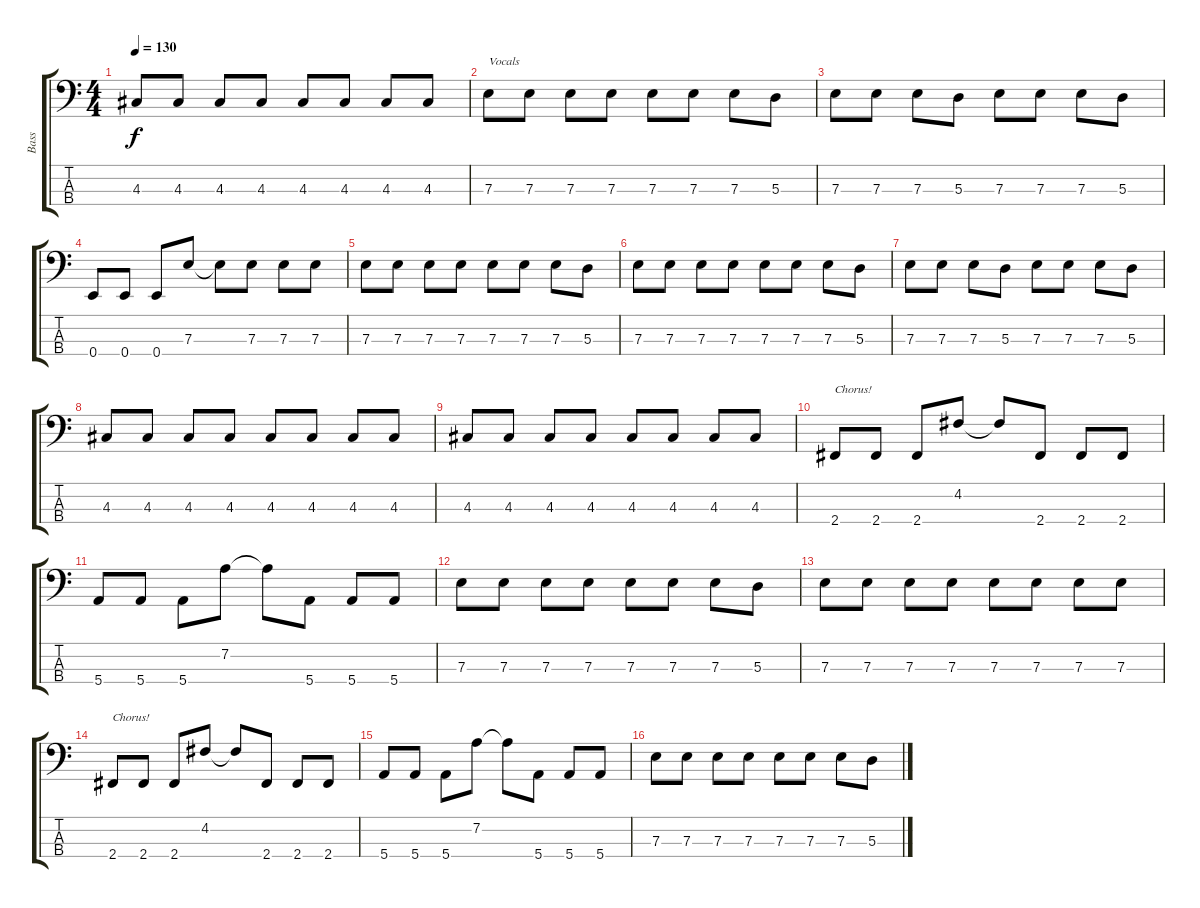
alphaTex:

\track ("Bass" "Bass") {instrument distortionguitar}
\staff {score tabs}
\tuning (G2 D2 A1 E1) {hide}
\ts (4 4)
\tempo 130
\clef f4
\ks c
4.3.8{dy f} 4.3.8 4.3.8 4.3.8 4.3.8 4.3.8 4.3.8 4.3.8 |
7.3.8{txt "Vocals"} 7.3.8 7.3.8 7.3.8 7.3.8 7.3.8 7.3.8 5.3.8 |
7.3.8 7.3.8 7.3.8 5.3.8 7.3.8 7.3.8 7.3.8 5.3.8 |
0.4.8 0.4.8 0.4.8 7.3.8 7.3{t}.8 7.3.8 7.3.8 7.3.8 |
7.3.8 7.3.8 7.3.8 7.3.8 7.3.8 7.3.8 7.3.8 5.3.8 |
7.3.8 7.3.8 7.3.8 7.3.8 7.3.8 7.3.8 7.3.8 5.3.8 |
7.3.8 7.3.8 7.3.8 5.3.8 7.3.8 7.3.8 7.3.8 5.3.8 |
4.3.8 4.3.8 4.3.8 4.3.8 4.3.8 4.3.8 4.3.8 4.3.8 |
4.3.8 4.3.8 4.3.8 4.3.8 4.3.8 4.3.8 4.3.8 4.3.8 |
2.4.8{txt "Chorus!"} 2.4.8 2.4.8 4.2.8 4.2{t}.8 2.4.8 2.4.8 2.4.8 |
5.4.8 5.4.8 5.4.8 7.2.8 7.2{t}.8 5.4.8 5.4.8 5.4.8 |
7.3.8 7.3.8 7.3.8 7.3.8 7.3.8 7.3.8 7.3.8 5.3.8 |
7.3.8 7.3.8 7.3.8 7.3.8 7.3.8 7.3.8 7.3.8 7.3.8 |
2.4.8{txt "Chorus!"} 2.4.8 2.4.8 4.2.8 4.2{t}.8 2.4.8 2.4.8 2.4.8 |
5.4.8 5.4.8 5.4.8 7.2.8 7.2{t}.8 5.4.8 5.4.8 5.4.8 |
7.3.8 7.3.8 7.3.8 7.3.8 7.3.8 7.3.8 7.3.8 5.3.8
